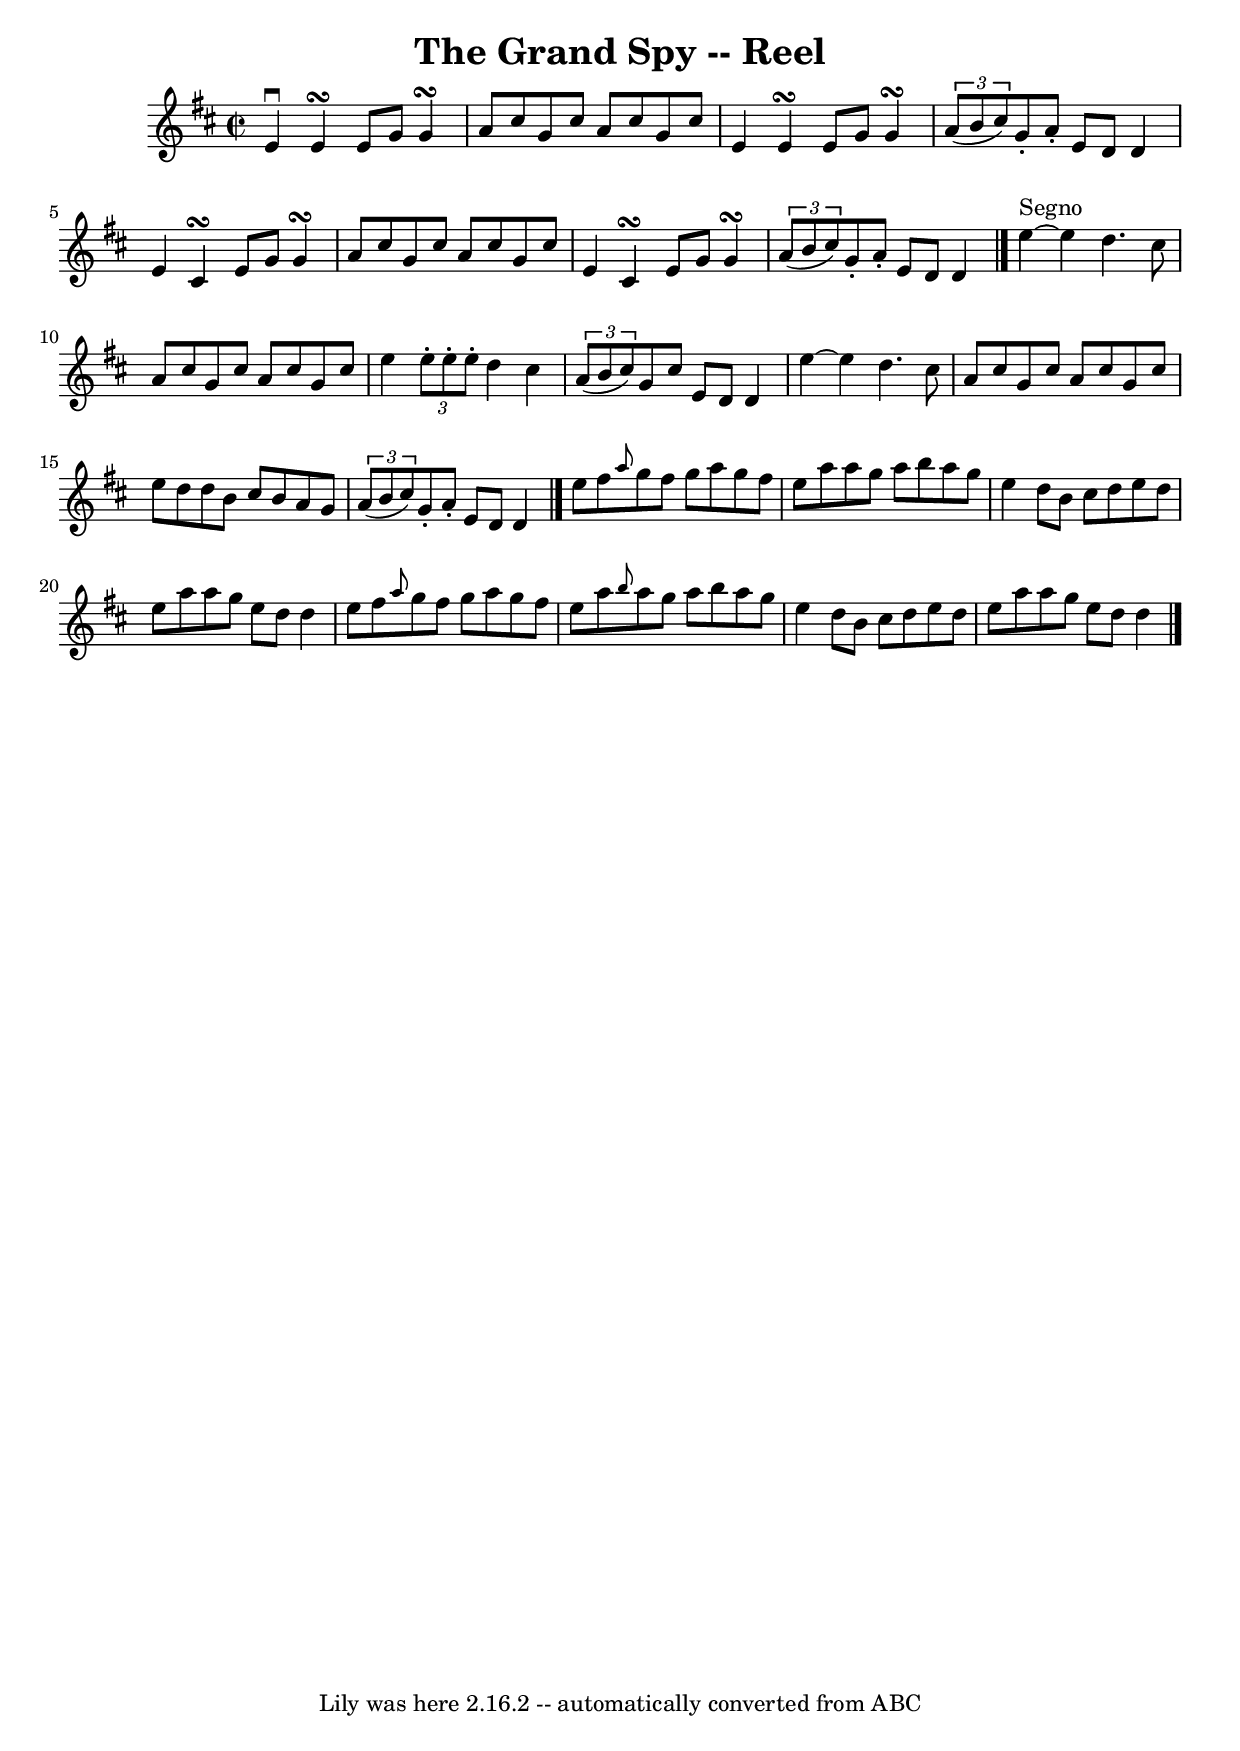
\version "2.7.40"
\include "Mammoth.ily"
\header {
	%% book = "Ryan's Mammoth Collection"
	crossRefNumber = "1"
	footnotes = "\\\\173\\\\This tune sounds better with 0 sharps, the book has 2."
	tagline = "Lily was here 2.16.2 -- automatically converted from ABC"
	title = "The Grand Spy -- Reel"
}
voicedefault =  {
\set Score.defaultBarType = "empty"

\override Staff.TimeSignature #'style = #'C
 \time 2/2 \key d \major e'4^\downbow e'4\turn e'8 g'8 g'4\turn   
 |
 a'8 cis''8 g'8 cis''8 a'8 cis''8 g'8 cis''8    
|
 e'4 e'4\turn e'8 g'8 g'4\turn    |
   \times 2/3 { 
 a'8 (b'8 cis''8) } g'8 -. a'8 -. e'8 d'8 d'4    |
 
 e'4 cis'4\turn e'8 g'8 g'4\turn    |
 a'8 cis''8    
g'8 cis''8 a'8 cis''8 g'8 cis''8    |
 e'4 cis'4 
\turn e'8 g'8 g'4\turn    |
   \times 2/3 { a'8 (b'8    
cis''8) } g'8 -. a'8 -. e'8 d'8 d'4    \bar "|." e''4 
^"Segno"  ~ e''4 d''4. cis''8    |
 a'8 cis''8 g'8    
cis''8 a'8 cis''8 g'8 cis''8    |
 e''4  \times 2/3 {   
e''8 -. e''8 -. e''8 -. } d''4 cis''4    |
   \times 2/3 { a'8 
(b'8 cis''8) } g'8 cis''8 e'8 d'8 d'4    |
     
e''4   ~ e''4 d''4. cis''8    |
 a'8 cis''8 g'8    
cis''8 a'8 cis''8 g'8 cis''8    |
 e''8 d''8 d''8    
b'8 cis''8 b'8 a'8 g'8    |
   \times 2/3 { a'8 (b'8    
cis''8) } g'8 -. a'8 -. e'8 d'8 d'4    \bar "|." e''8    
fis''8  \grace { a''8  } g''8 fis''8 g''8 a''8 g''8 fis''8  
  |
 e''8 a''8 a''8 g''8 a''8 b''8 a''8 g''8    
|
 e''4 d''8 b'8 cis''8 d''8 e''8 d''8    |
   
e''8 a''8 a''8 g''8 e''8 d''8 d''4    |
 e''8    
fis''8  \grace { a''8  } g''8 fis''8 g''8 a''8 g''8 fis''8  
  |
 e''8 a''8  \grace { b''8  } a''8 g''8 a''8 b''8   
 a''8 g''8    |
 e''4 d''8 b'8 cis''8 d''8 e''8    
d''8    |
 e''8 a''8 a''8 g''8 e''8 d''8 d''4      
\bar "|."   
}

\score{
    <<

	\context Staff="default"
	{
	    \voicedefault 
	}

    >>
	\layout {
	}
	\midi {}
}
